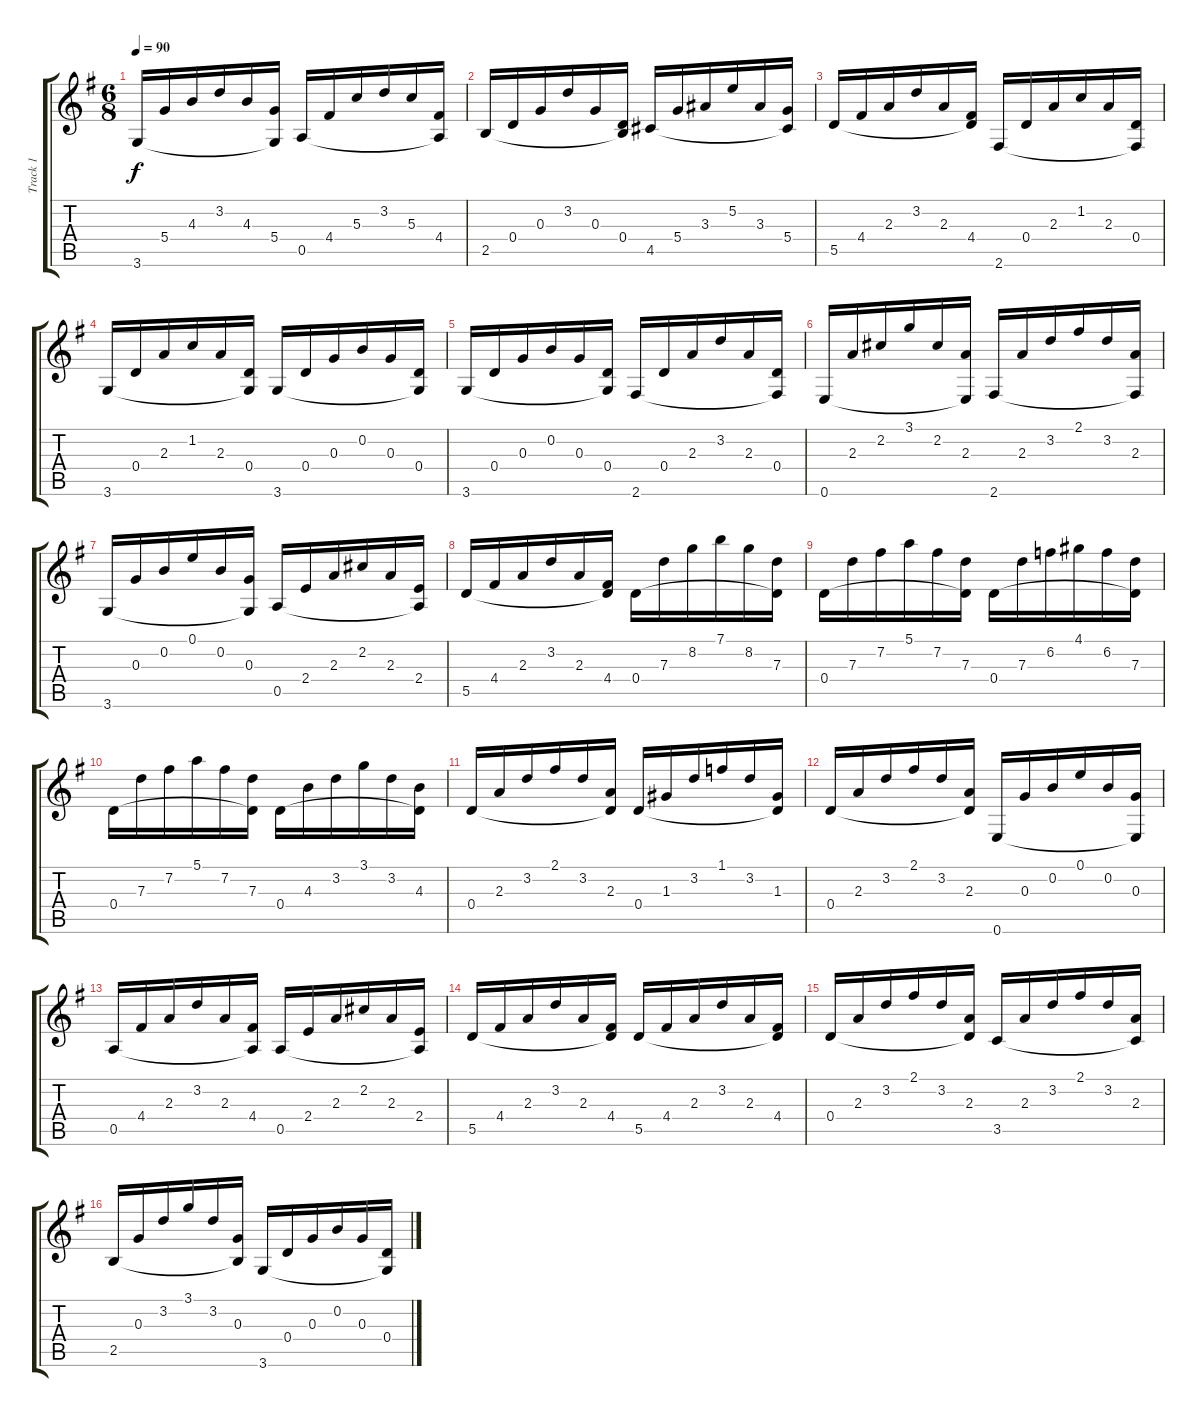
\track ("Track 1" "Track 1") {instrument acousticguitarnylon}
\staff {score tabs}
\tuning (E4 B3 G3 D3 A2 E2) {hide}
\ts (6 8)
\tempo 90
\clef g2
\ks g
3.6.16{dy f instrument acousticguitarnylon} 5.4.16 4.3.16 3.2.16 4.3.16 (5.4 3.6{t}).16 0.5.16 4.4.16 5.3.16 3.2.16 5.3.16 (4.4 0.5{t}).16 |
2.5.16 0.4.16 0.3.16 3.2.16 0.3.16 (0.4 2.5{t}).16 4.5.16 5.4.16 3.3.16 5.2.16 3.3.16 (5.4 4.5{t}).16 |
5.5.16 4.4.16 2.3.16 3.2.16 2.3.16 (4.4 5.5{t}).16 2.6.16 0.4.16 2.3.16 1.2.16 2.3.16 (0.4 2.6{t}).16 |
3.6.16 0.4.16 2.3.16 1.2.16 2.3.16 (0.4 3.6{t}).16 3.6.16 0.4.16 0.3.16 0.2.16 0.3.16 (0.4 3.6{t}).16 |
3.6.16 0.4.16 0.3.16 0.2.16 0.3.16 (0.4 3.6{t}).16 2.6.16 0.4.16 2.3.16 3.2.16 2.3.16 (0.4 2.6{t}).16 |
0.6.16 2.3.16 2.2.16 3.1.16 2.2.16 (2.3 0.6{t}).16 2.6.16 2.3.16 3.2.16 2.1.16 3.2.16 (2.3 2.6{t}).16 |
3.6.16 0.3.16 0.2.16 0.1.16 0.2.16 (0.3 3.6{t}).16 0.5.16 2.4.16 2.3.16 2.2.16 2.3.16 (2.4 0.5{t}).16 |
5.5.16 4.4.16 2.3.16 3.2.16 2.3.16 (4.4 5.5{t}).16 0.4.16 7.3.16 8.2.16 7.1.16 8.2.16 (7.3 0.4{t}).16 |
0.4.16 7.3.16 7.2.16 5.1.16 7.2.16 (7.3 0.4{t}).16 0.4.16 7.3.16 6.2.16 4.1.16 6.2.16 (7.3 0.4{t}).16 |
0.4.16 7.3.16 7.2.16 5.1.16 7.2.16 (7.3 0.4{t}).16 0.4.16 4.3.16 3.2.16 3.1.16 3.2.16 (4.3 0.4{t}).16 |
0.4.16 2.3.16 3.2.16 2.1.16 3.2.16 (2.3 0.4{t}).16 0.4.16 1.3.16 3.2.16 1.1.16 3.2.16 (1.3 0.4{t}).16 |
0.4.16 2.3.16 3.2.16 2.1.16 3.2.16 (2.3 0.4{t}).16 0.6.16 0.3.16 0.2.16 0.1.16 0.2.16 (0.3 0.6{t}).16 |
0.5.16 4.4.16 2.3.16 3.2.16 2.3.16 (4.4 0.5{t}).16 0.5.16 2.4.16 2.3.16 2.2.16 2.3.16 (2.4 0.5{t}).16 |
5.5.16 4.4.16 2.3.16 3.2.16 2.3.16 (4.4 5.5{t}).16 5.5.16 4.4.16 2.3.16 3.2.16 2.3.16 (4.4 5.5{t}).16 |
0.4.16 2.3.16 3.2.16 2.1.16 3.2.16 (2.3 0.4{t}).16 3.5.16 2.3.16 3.2.16 2.1.16 3.2.16 (2.3 3.5{t}).16 |
2.5.16 0.3.16 3.2.16 3.1.16 3.2.16 (0.3 2.5{t}).16 3.6.16 0.4.16 0.3.16 0.2.16 0.3.16 (0.4 3.6{t}).16
